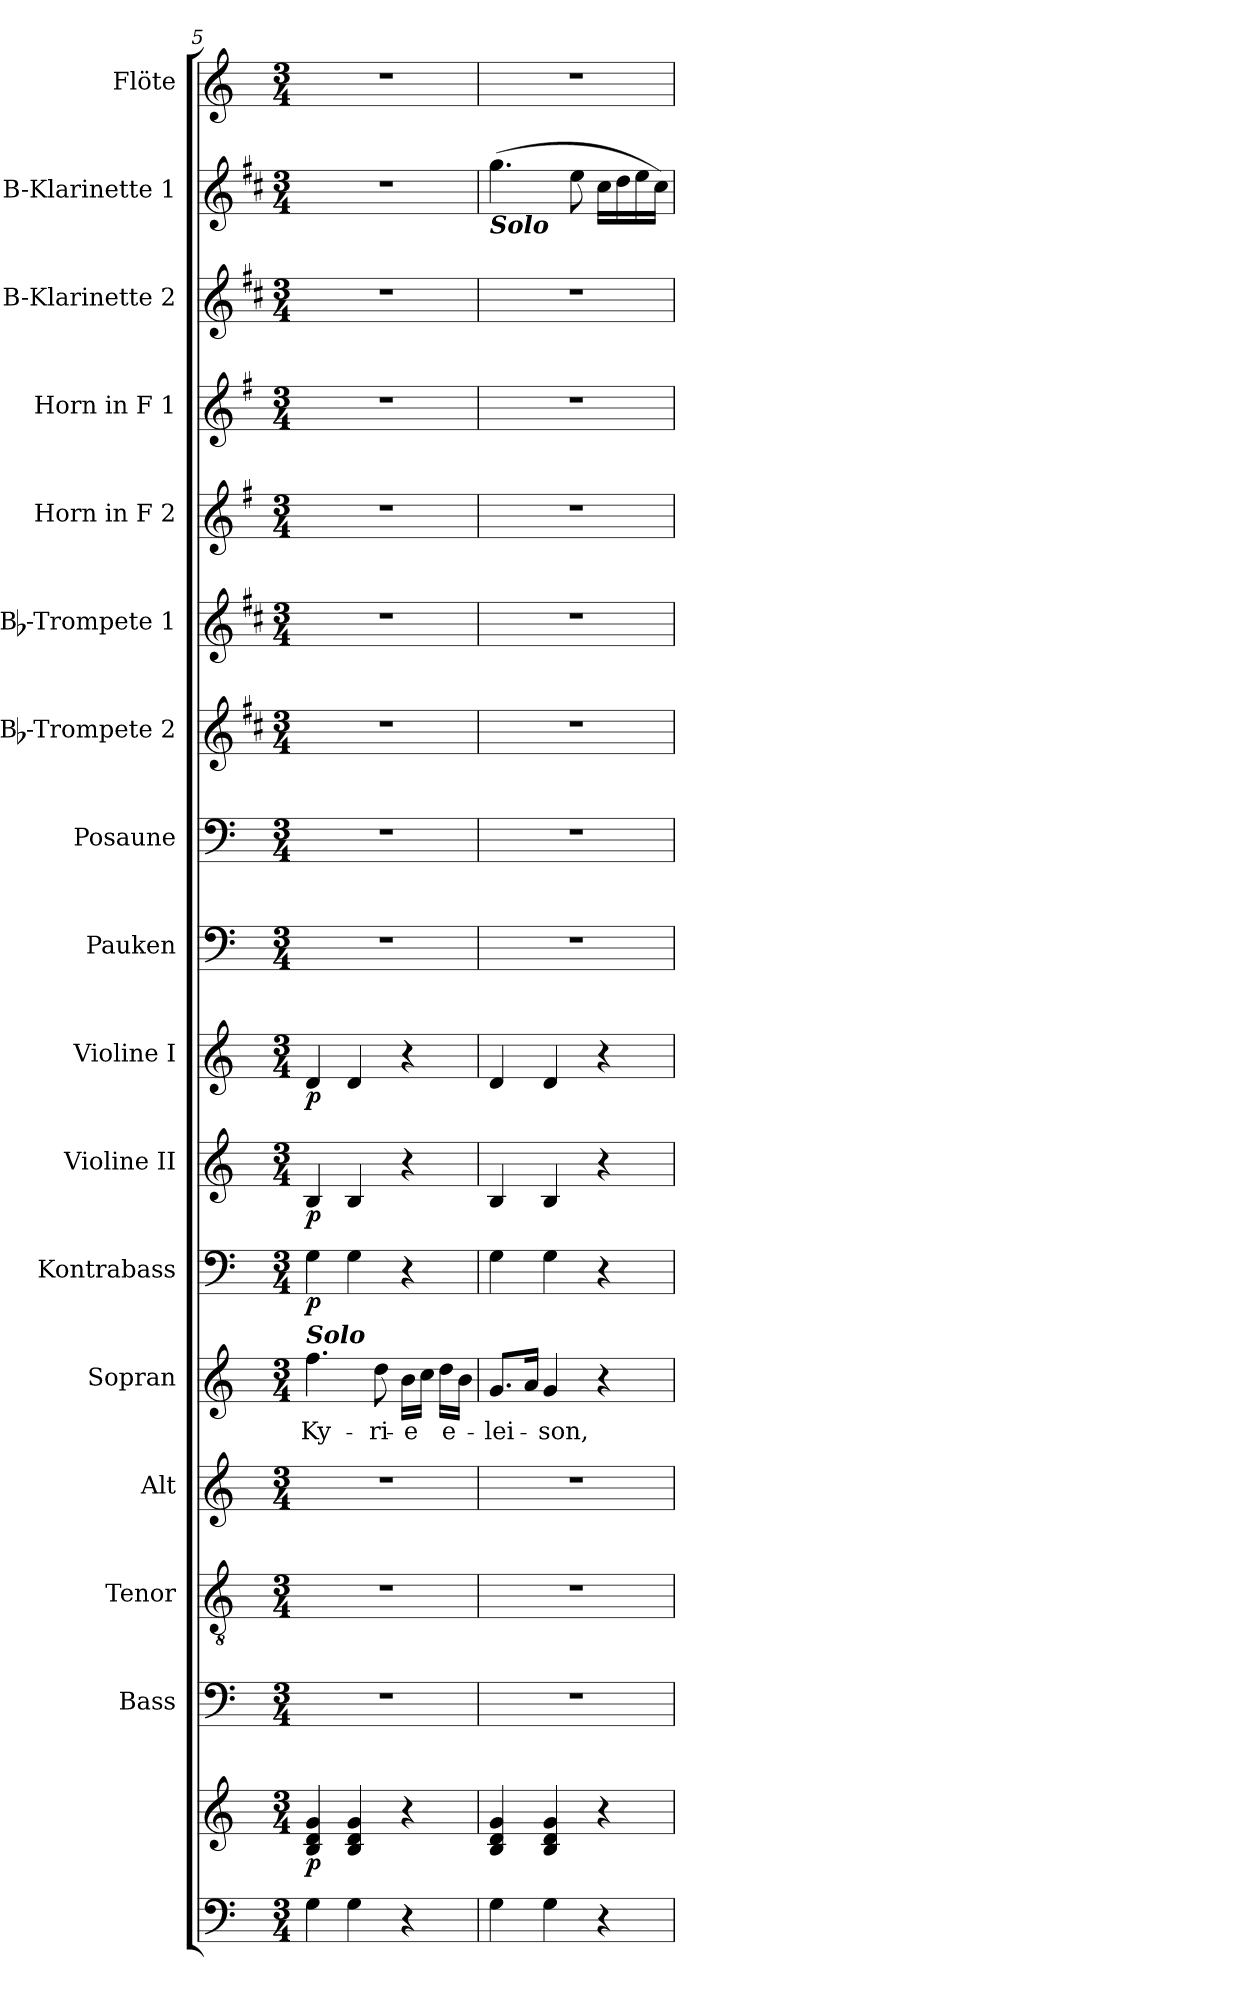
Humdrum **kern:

**kern	**kern	**dynam	**kern	**kern	**kern	**kern	**text	**kern	**dynam	**kern	**dynam	**kern	**dynam	**kern	**kern	**kern	**kern	**kern	**kern	**kern	**kern	**kern
*part17	*part17	*part17	*part16	*part15	*part14	*part13	*part13	*part12	*part12	*part11	*part11	*part10	*part10	*part9	*part8	*part7	*part6	*part5	*part4	*part3	*part2	*part1
*staff18	*staff17	*staff17/18	*staff16	*staff15	*staff14	*staff13	*staff13	*staff12	*staff12	*staff11	*staff11	*staff10	*staff10	*staff9	*staff8	*staff7	*staff6	*staff5	*staff4	*staff3	*staff2	*staff1
*	*	*	*I"Bass	*I"Tenor	*I"Alt	*I"Sopran	*	*I"Kontrabass	*	*I"Violine II	*	*I"Violine I	*	*I"Pauken	*I"Posaune	*I"Bb-Trompete 2	*I"Bb-Trompete 1	*I"Horn in F 2	*I"Horn in F 1	*I"B-Klarinette 2	*I"B-Klarinette 1	*I"Flöte
*	*	*	*I'B.	*I'T.	*I'A.	*I'S.	*	*I'Kb.	*	*I'Vl. II	*	*I'Vl. I	*	*I'Pk.	*I'Pos.	*I'Bb Trp. 2	*I'Bb Trp. 1	*I'Hrn. 2	*I'Hrn. 1	*I'B Kl. 2	*I'B Kl. 1	*I'Fl.
*clefF4	*clefG2	*	*clefF4	*clefGv2	*clefG2	*clefG2	*	*clefF4	*	*clefG2	*	*clefG2	*	*clefF4	*clefF4	*clefG2	*clefG2	*clefG2	*clefG2	*clefG2	*clefG2	*clefG2
*	*	*	*	*	*	*	*	*ITrd7c12	*	*	*	*	*	*	*	*ITrd1c2	*ITrd1c2	*ITrd4c7	*ITrd4c7	*ITrd1c2	*ITrd1c2	*
*k[]	*k[]	*	*k[]	*k[]	*k[]	*k[]	*	*k[]	*	*k[]	*	*k[]	*	*k[]	*k[]	*k[]	*k[]	*k[]	*k[]	*k[]	*k[]	*k[]
*C:	*C:	*	*C:	*C:	*C:	*C:	*	*C:	*	*C:	*	*C:	*	*C:	*C:	*C:	*C:	*C:	*C:	*C:	*C:	*C:
*M3/4	*M3/4	*	*M3/4	*M3/4	*M3/4	*M3/4	*	*M3/4	*	*M3/4	*	*M3/4	*	*M3/4	*M3/4	*M3/4	*M3/4	*M3/4	*M3/4	*M3/4	*M3/4	*M3/4
=5	=5	=5	=5	=5	=5	=5	=5	=5	=5	=5	=5	=5	=5	=5	=5	=5	=5	=5	=5	=5	=5	=5
!	!	!	!	!	!	!LO:TX:a:Bi:t=Solo	!	!	!	!	!	!	!	!	!	!	!	!	!	!	!	!
!	!	!LO:DY:b	!	!	!	!	!LO:LY:b	!	!LO:DY:b	!	!LO:DY:b	!	!LO:DY:b	!	!	!	!	!	!	!	!	!
4G\	4B/ 4d/ 4g/	p	2.r	2.r	2.r	4.ff\	Ky-	4GG\	p	4B/	p	4d/	p	2.r	2.r	2.r	2.r	2.r	2.r	2.r	2.r	2.r
4G\	4B/ 4d/ 4g/	.	.	.	.	.	.	4GG\	.	4B/	.	4d/	.	.	.	.	.	.	.	.	.	.
!	!	!	!	!	!	!	!LO:LY:b	!	!	!	!	!	!	!	!	!	!	!	!	!	!	!
.	.	.	.	.	.	8dd\	-ri-	.	.	.	.	.	.	.	.	.	.	.	.	.	.	.
!	!	!	!	!	!	!	!LO:LY:b	!	!	!	!	!	!	!	!	!	!	!	!	!	!	!
4r	4r	.	.	.	.	16b\LL	-e	4r	.	4r	.	4r	.	.	.	.	.	.	.	.	.	.
.	.	.	.	.	.	16cc\JJ	.	.	.	.	.	.	.	.	.	.	.	.	.	.	.	.
!	!	!	!	!	!	!	!LO:LY:b	!	!	!	!	!	!	!	!	!	!	!	!	!	!	!
.	.	.	.	.	.	16dd\LL	e-	.	.	.	.	.	.	.	.	.	.	.	.	.	.	.
.	.	.	.	.	.	16b\JJ	.	.	.	.	.	.	.	.	.	.	.	.	.	.	.	.
=6	=6	=6	=6	=6	=6	=6	=6	=6	=6	=6	=6	=6	=6	=6	=6	=6	=6	=6	=6	=6	=6	=6
!	!	!	!	!	!	!	!	!	!	!	!	!	!	!	!	!	!	!	!	!	!LO:TX:b:Bi:t=Solo	!
!	!	!	!	!	!	!	!LO:LY:b	!	!	!	!	!	!	!	!	!	!	!	!	!	!	!
4G\	4B/ 4d/ 4g/	.	2.r	2.r	2.r	8.g/L	-lei-	4GG\	.	4B/	.	4d/	.	2.r	2.r	2.r	2.r	2.r	2.r	2.r	(>4.ff\	2.r
.	.	.	.	.	.	16a/Jk	.	.	.	.	.	.	.	.	.	.	.	.	.	.	.	.
!	!	!	!	!	!	!	!LO:LY:b	!	!	!	!	!	!	!	!	!	!	!	!	!	!	!
4G\	4B/ 4d/ 4g/	.	.	.	.	4g/	-son,	4GG\	.	4B/	.	4d/	.	.	.	.	.	.	.	.	.	.
.	.	.	.	.	.	.	.	.	.	.	.	.	.	.	.	.	.	.	.	.	8dd\	.
4r	4r	.	.	.	.	4r	.	4r	.	4r	.	4r	.	.	.	.	.	.	.	.	16b\LL	.
.	.	.	.	.	.	.	.	.	.	.	.	.	.	.	.	.	.	.	.	.	16cc\	.
.	.	.	.	.	.	.	.	.	.	.	.	.	.	.	.	.	.	.	.	.	16dd\	.
.	.	.	.	.	.	.	.	.	.	.	.	.	.	.	.	.	.	.	.	.	16b\JJ)	.
=	=	=	=	=	=	=	=	=	=	=	=	=	=	=	=	=	=	=	=	=	=	=
*-	*-	*-	*-	*-	*-	*-	*-	*-	*-	*-	*-	*-	*-	*-	*-	*-	*-	*-	*-	*-	*-	*-
